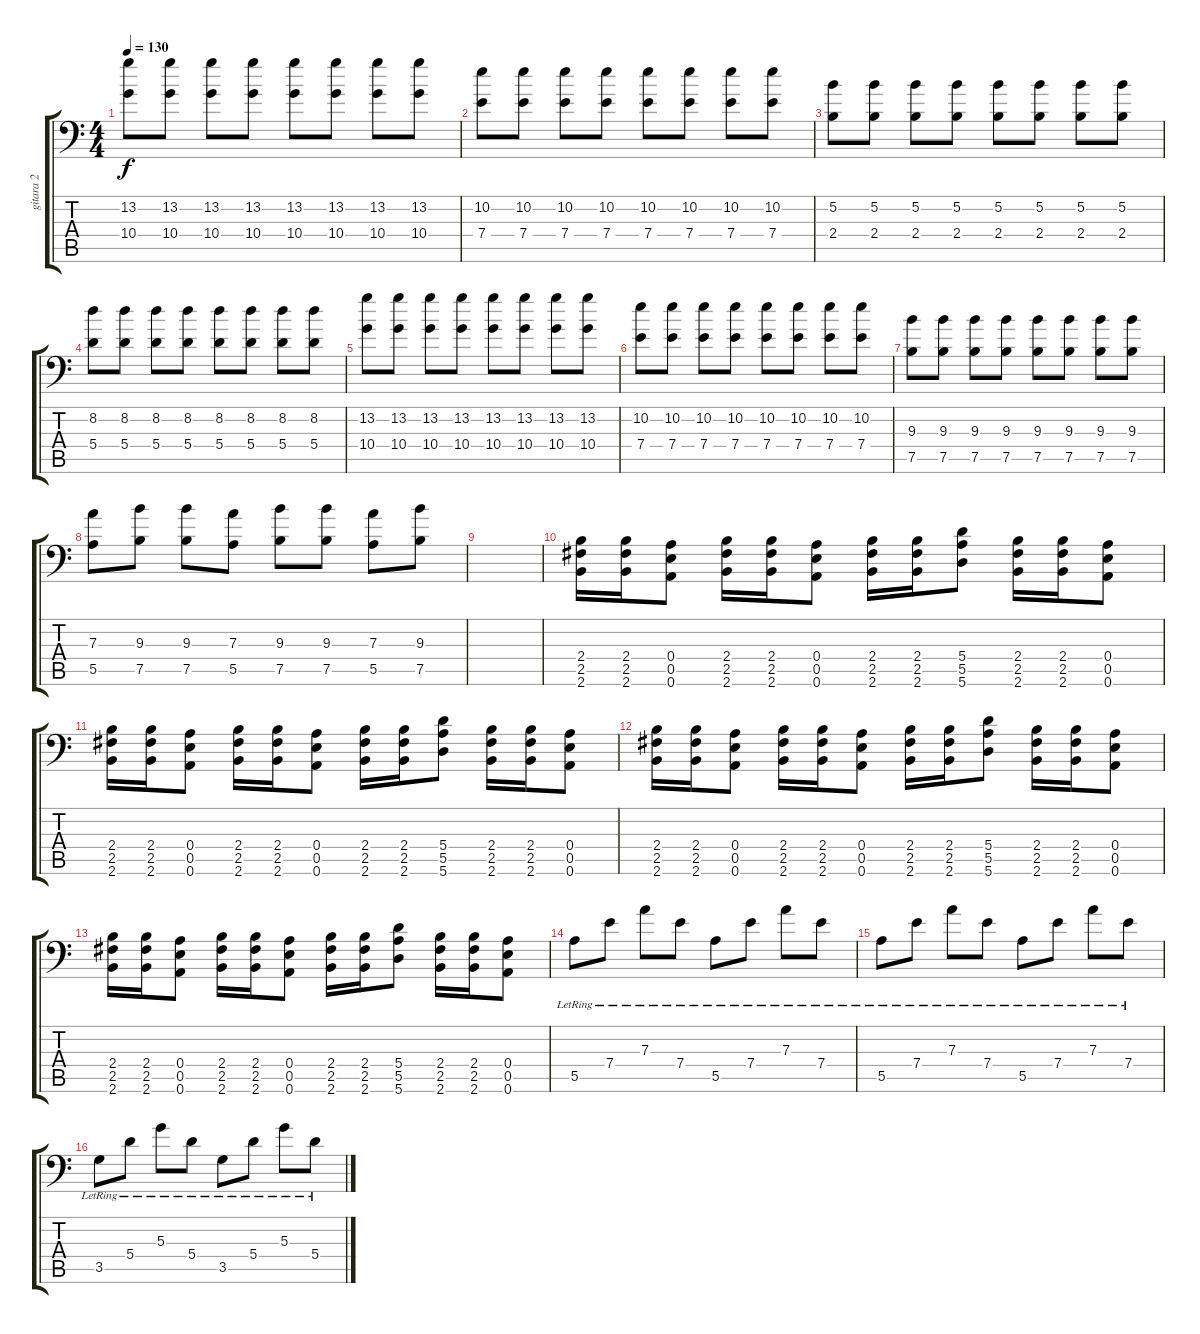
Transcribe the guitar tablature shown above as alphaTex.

\track ("gitara 2" "gitara 2") {instrument distortionguitar}
\staff {score tabs}
\tuning (B3 Gb3 D3 A2 E2 A1) {hide}
\ts (4 4)
\tempo 130
\clef f4
\ks c
(13.2 10.4).8{dy f instrument distortionguitar} (13.2 10.4).8 (13.2 10.4).8 (13.2 10.4).8 (13.2 10.4).8 (13.2 10.4).8 (13.2 10.4).8 (13.2 10.4).8 |
(10.2 7.4).8 (10.2 7.4).8 (10.2 7.4).8 (10.2 7.4).8 (10.2 7.4).8 (10.2 7.4).8 (10.2 7.4).8 (10.2 7.4).8 |
(5.2 2.4).8 (5.2 2.4).8 (5.2 2.4).8 (5.2 2.4).8 (5.2 2.4).8 (5.2 2.4).8 (5.2 2.4).8 (5.2 2.4).8 |
(8.2 5.4).8 (8.2 5.4).8 (8.2 5.4).8 (8.2 5.4).8 (8.2 5.4).8 (8.2 5.4).8 (8.2 5.4).8 (8.2 5.4).8 |
(13.2 10.4).8{instrument distortionguitar} (13.2 10.4).8 (13.2 10.4).8 (13.2 10.4).8 (13.2 10.4).8 (13.2 10.4).8 (13.2 10.4).8 (13.2 10.4).8 |
(10.2 7.4).8 (10.2 7.4).8 (10.2 7.4).8 (10.2 7.4).8 (10.2 7.4).8 (10.2 7.4).8 (10.2 7.4).8 (10.2 7.4).8 |
(9.3 7.5).8 (9.3 7.5).8 (9.3 7.5).8 (9.3 7.5).8 (9.3 7.5).8 (9.3 7.5).8 (9.3 7.5).8 (9.3 7.5).8 |
(7.3 5.5).8 (9.3 7.5).8 (9.3 7.5).8 (7.3 5.5).8 (9.3 7.5).8 (9.3 7.5).8 (7.3 5.5).8 (9.3 7.5).8 |
|
(2.4 2.5 2.6).16 (2.4 2.5 2.6).16 (0.4 0.5 0.6).8 (2.4 2.5 2.6).16 (2.4 2.5 2.6).16 (0.4 0.5 0.6).8 (2.4 2.5 2.6).16 (2.4 2.5 2.6).16 (5.4 5.5 5.6).8 (2.4 2.5 2.6).16 (2.4 2.5 2.6).16 (0.4 0.5 0.6).8 |
(2.4 2.5 2.6).16 (2.4 2.5 2.6).16 (0.4 0.5 0.6).8 (2.4 2.5 2.6).16 (2.4 2.5 2.6).16 (0.4 0.5 0.6).8 (2.4 2.5 2.6).16 (2.4 2.5 2.6).16 (5.4 5.5 5.6).8 (2.4 2.5 2.6).16 (2.4 2.5 2.6).16 (0.4 0.5 0.6).8 |
(2.4 2.5 2.6).16 (2.4 2.5 2.6).16 (0.4 0.5 0.6).8 (2.4 2.5 2.6).16 (2.4 2.5 2.6).16 (0.4 0.5 0.6).8 (2.4 2.5 2.6).16 (2.4 2.5 2.6).16 (5.4 5.5 5.6).8 (2.4 2.5 2.6).16 (2.4 2.5 2.6).16 (0.4 0.5 0.6).8 |
(2.4 2.5 2.6).16 (2.4 2.5 2.6).16 (0.4 0.5 0.6).8 (2.4 2.5 2.6).16 (2.4 2.5 2.6).16 (0.4 0.5 0.6).8 (2.4 2.5 2.6).16 (2.4 2.5 2.6).16 (5.4 5.5 5.6).8 (2.4 2.5 2.6).16 (2.4 2.5 2.6).16 (0.4 0.5 0.6).8 |
5.5{lr}.8{instrument electricguitarclean} 7.4{lr}.8 7.3{lr}.8 7.4{lr}.8 5.5{lr}.8 7.4{lr}.8 7.3{lr}.8 7.4{lr}.8 |
5.5{lr}.8 7.4{lr}.8 7.3{lr}.8 7.4{lr}.8 5.5{lr}.8 7.4{lr}.8 7.3{lr}.8 7.4{lr}.8 |
3.5{lr}.8 5.4{lr}.8 5.3{lr}.8 5.4{lr}.8 3.5{lr}.8 5.4{lr}.8 5.3{lr}.8 5.4{lr}.8
